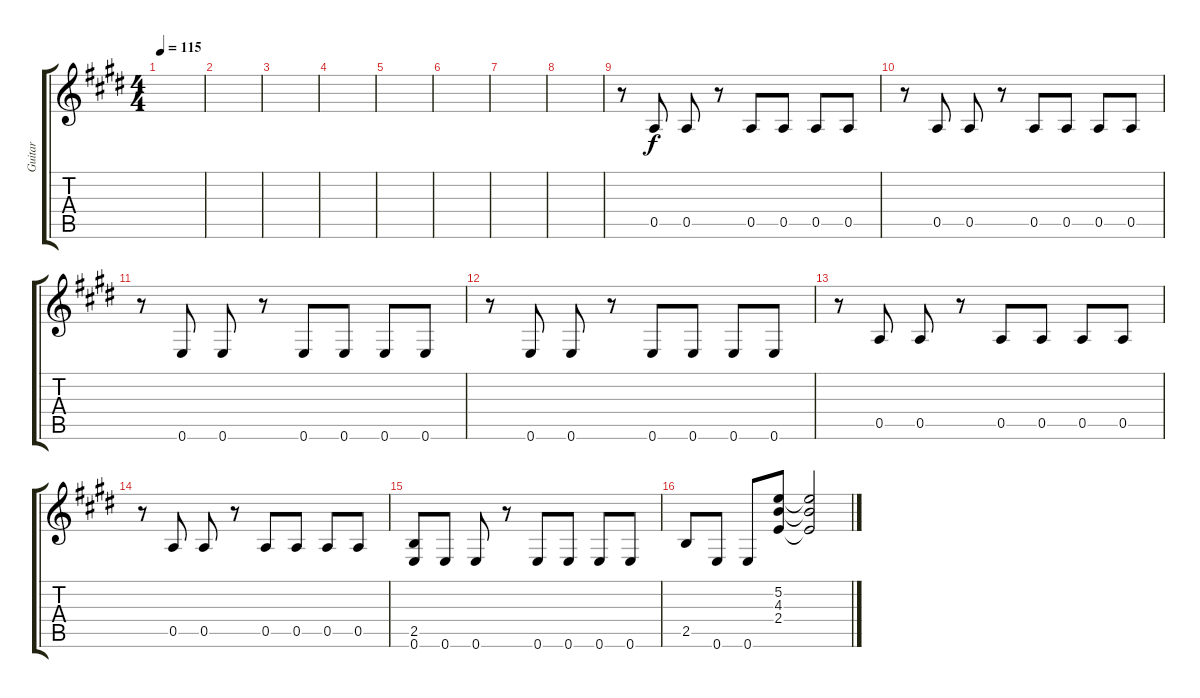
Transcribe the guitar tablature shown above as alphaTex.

\track ("Guitar" "Guitar") {instrument distortionguitar}
\staff {score tabs}
\tuning (E4 B3 G3 D3 A2 E2) {hide}
\ts (4 4)
\tempo 115
\clef g2
\ks c#minor
|
|
|
|
|
|
|
|
r.8{volume 11} 0.5.8 0.5.8 r.8 0.5.8 0.5.8 0.5.8 0.5.8 |
r.8 0.5.8 0.5.8 r.8 0.5.8 0.5.8 0.5.8 0.5.8 |
r.8 0.6.8 0.6.8 r.8 0.6.8 0.6.8 0.6.8 0.6.8 |
r.8 0.6.8 0.6.8 r.8 0.6.8 0.6.8 0.6.8 0.6.8 |
r.8 0.5.8 0.5.8 r.8 0.5.8 0.5.8 0.5.8 0.5.8 |
r.8 0.5.8 0.5.8 r.8 0.5.8 0.5.8 0.5.8 0.5.8 |
(2.5 0.6).8 0.6.8 0.6.8 r.8 0.6.8 0.6.8 0.6.8 0.6.8 |
2.5.8 0.6.8 0.6.8 (5.2 4.3 2.4).8 (5.2{t} 4.3{t} 2.4{t}).2
